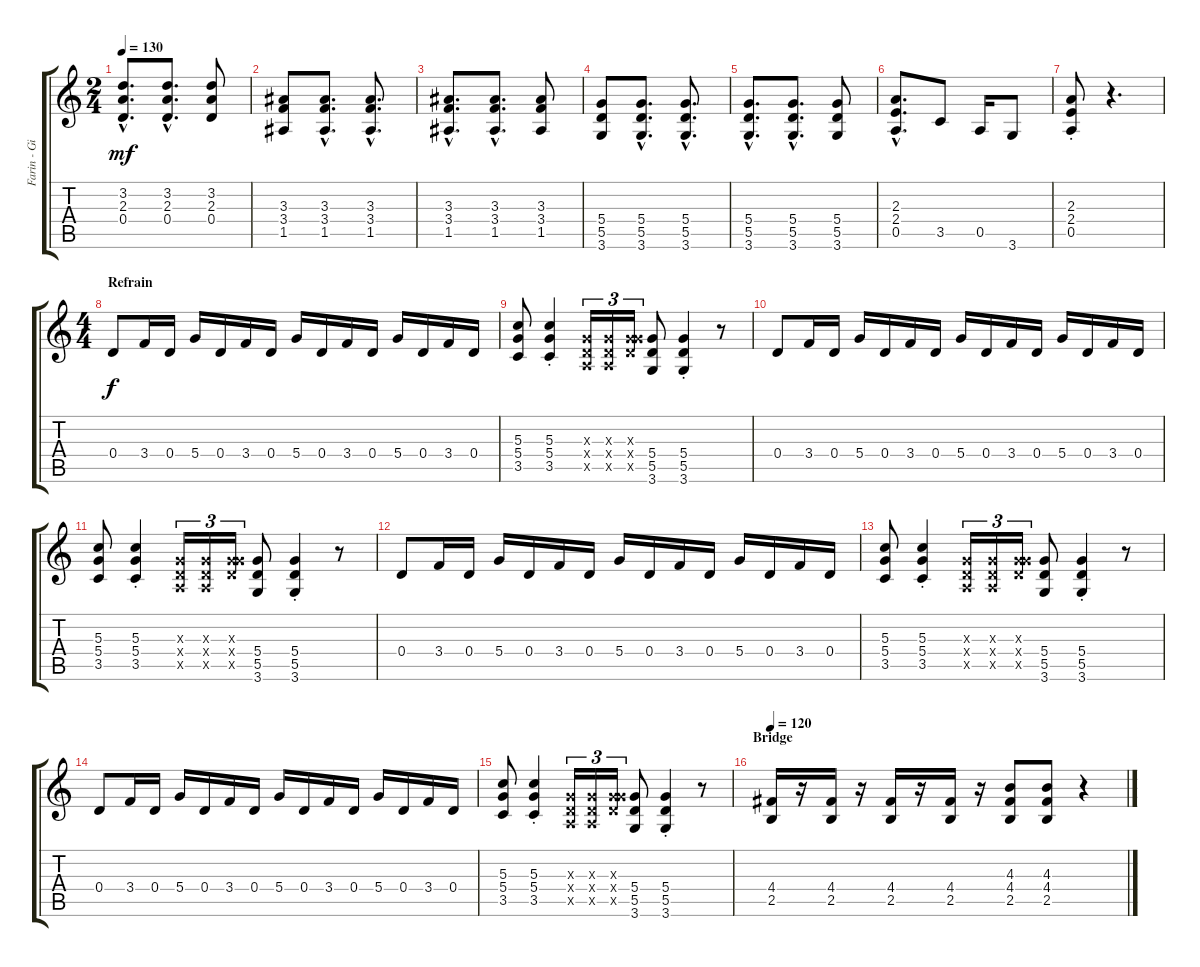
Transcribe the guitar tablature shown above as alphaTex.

\track ("Farin - Gitarre 2" "Farin - Gi") {instrument overdrivenguitar}
\staff {score tabs}
\tuning (E4 B3 G3 D3 A2 E2) {hide}
\ts (2 4)
\tempo 130
\clef g2
\ks c
(3.2{hac} 2.3{hac} 0.4{hac}).8{d dy mf} (3.2{hac} 2.3{hac} 0.4{hac}).8{d} (3.2 2.3 0.4).8 |
(3.3 3.4 1.5).8 (3.3{hac} 3.4{hac} 1.5{hac}).8{d} (3.3{hac} 3.4{hac} 1.5{hac}).8{d} |
(3.3{hac} 3.4{hac} 1.5{hac}).8{d} (3.3{hac} 3.4{hac} 1.5{hac}).8{d} (3.3 3.4 1.5).8 |
(5.4 5.5 3.6).8 (5.4{hac} 5.5{hac} 3.6{hac}).8{d} (5.4{hac} 5.5{hac} 3.6{hac}).8{d} |
(5.4{hac} 5.5{hac} 3.6{hac}).8{d} (5.4{hac} 5.5{hac} 3.6{hac}).8{d} (5.4 5.5 3.6).8 |
(2.3{hac} 2.4{hac} 0.5{hac}).8{d} 3.5.8 0.5.16 3.6.8 |
(2.3 2.4{st} 0.5{st}).8 r.4{d} |
\ts (4 4)
\section ("" "Refrain")
0.4.8{dy f} 3.4.16 0.4.16 5.4.16 0.4.16 3.4.16 0.4.16 5.4.16 0.4.16 3.4.16 0.4.16 5.4.16 0.4.16 3.4.16 0.4.16 |
(5.3 5.4 3.5).8 (5.3{st} 5.4{st} 3.5{st}).4 (0.3{x} 0.4{x} 0.5{x}).16{tu (3 2)} (0.3{x} 0.4{x} 0.5{x}).16{tu (3 2)} (0.3{x} 5.4{x} 5.5{x}).16{tu (3 2)} (5.4 5.5 3.6).8 (5.4{st} 5.5{st} 3.6{st}).4 r.8 |
0.4.8 3.4.16 0.4.16 5.4.16 0.4.16 3.4.16 0.4.16 5.4.16 0.4.16 3.4.16 0.4.16 5.4.16 0.4.16 3.4.16 0.4.16 |
(5.3 5.4 3.5).8 (5.3{st} 5.4{st} 3.5{st}).4 (0.3{x} 0.4{x} 0.5{x}).16{tu (3 2)} (0.3{x} 0.4{x} 0.5{x}).16{tu (3 2)} (0.3{x} 5.4{x} 5.5{x}).16{tu (3 2)} (5.4 5.5 3.6).8 (5.4{st} 5.5{st} 3.6{st}).4 r.8 |
0.4.8 3.4.16 0.4.16 5.4.16 0.4.16 3.4.16 0.4.16 5.4.16 0.4.16 3.4.16 0.4.16 5.4.16 0.4.16 3.4.16 0.4.16 |
(5.3 5.4 3.5).8 (5.3{st} 5.4{st} 3.5{st}).4 (0.3{x} 0.4{x} 0.5{x}).16{tu (3 2)} (0.3{x} 0.4{x} 0.5{x}).16{tu (3 2)} (0.3{x} 5.4{x} 5.5{x}).16{tu (3 2)} (5.4 5.5 3.6).8 (5.4{st} 5.5{st} 3.6{st}).4 r.8 |
0.4.8 3.4.16 0.4.16 5.4.16 0.4.16 3.4.16 0.4.16 5.4.16 0.4.16 3.4.16 0.4.16 5.4.16 0.4.16 3.4.16 0.4.16 |
(5.3 5.4 3.5).8 (5.3{st} 5.4{st} 3.5{st}).4 (0.3{x} 0.4{x} 0.5{x}).16{tu (3 2)} (0.3{x} 0.4{x} 0.5{x}).16{tu (3 2)} (0.3{x} 5.4{x} 5.5{x}).16{tu (3 2)} (5.4 5.5 3.6).8 (5.4{st} 5.5{st} 3.6{st}).4 r.8 |
\section ("" "Bridge")
\tempo 120
(4.4 2.5).16 r.16 (4.4 2.5).16 r.16 (4.4 2.5).16 r.16 (4.4 2.5).16 r.16 (4.3 4.4 2.5).8 (4.3 4.4 2.5).8 r.4
